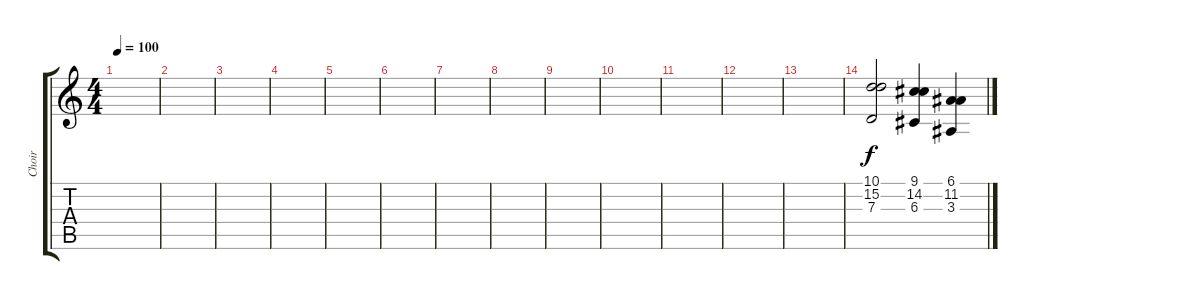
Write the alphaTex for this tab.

\track ("Choir" "Choir") {instrument choiraahs}
\staff {score tabs}
\tuning (E4 B3 G3 D3 A2 E2) {hide}
\ts (4 4)
\tempo 100
\clef g2
\ks c
|
|
|
|
|
|
|
|
|
|
|
|
|
(10.1 15.2 7.3).2 (9.1 14.2 6.3).4 (6.1 11.2 3.3).4
